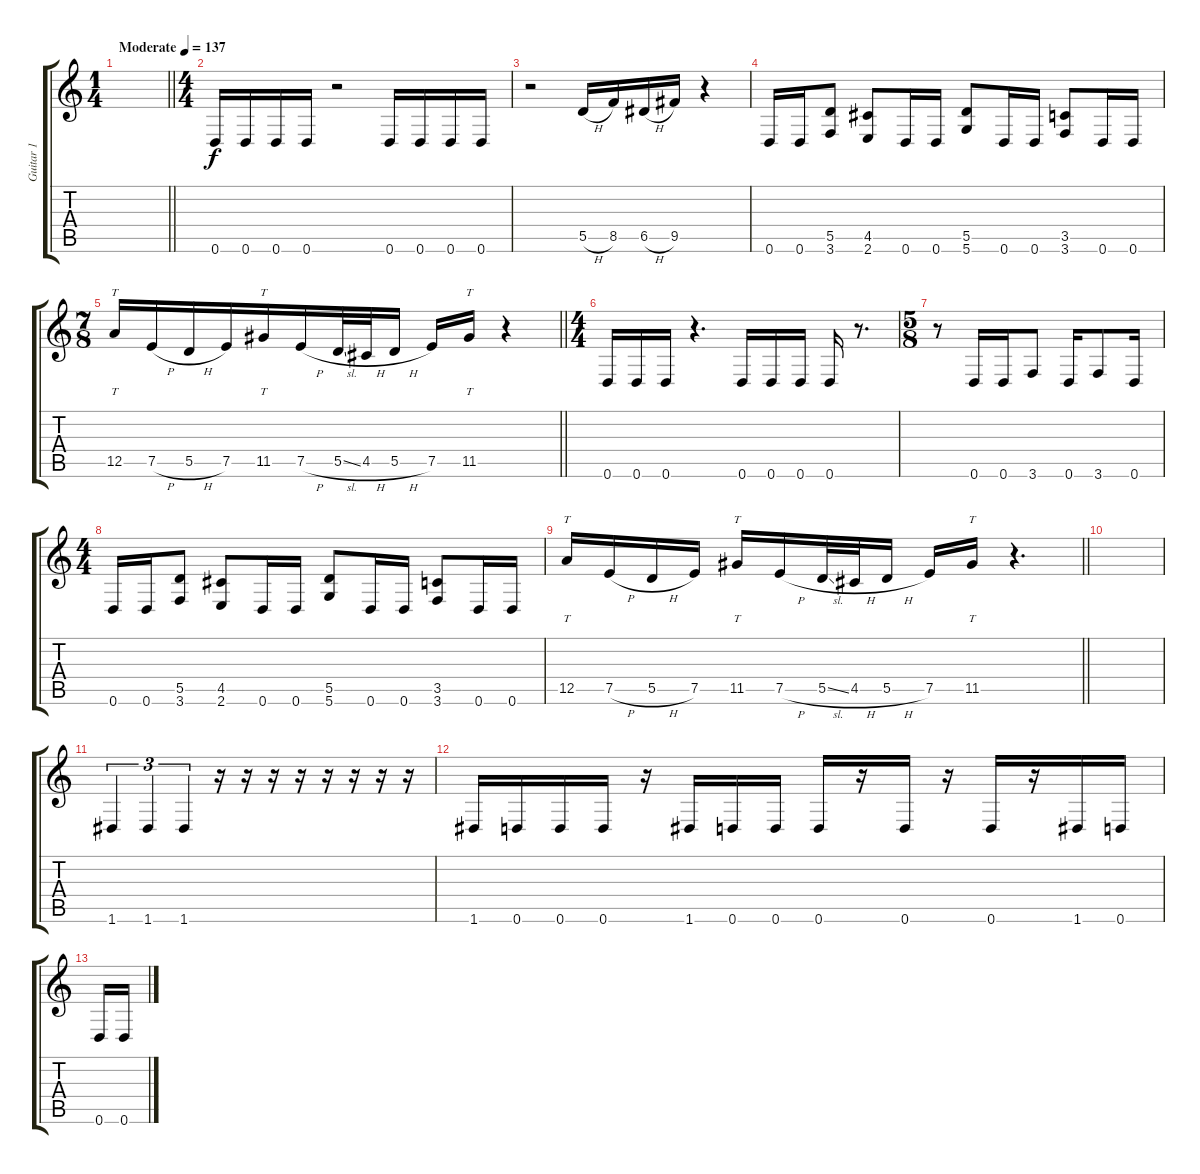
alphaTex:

\track ("Guitar 1" "Guitar 1") {instrument distortionguitar}
\staff {score tabs}
\tuning (E4 B3 G3 D3 A2 D2) {hide}
\ts (1 4)
\tempo (137 "Moderate")
\clef g2
\barLineRight lightlight
\ks c
|
\ts (4 4)
0.6.16 0.6.16 0.6.16 0.6.16 r.2 0.6.16 0.6.16 0.6.16 0.6.16 |
r.2 5.5{h}.16 8.5.16 6.5{h}.16 9.5.16 r.4 |
0.6.16 0.6.16 (5.5 3.6).8 (4.5 2.6).8 0.6.16 0.6.16 (5.5 5.6).8 0.6.16 0.6.16 (3.5 3.6).8 0.6.16 0.6.16 |
\ts (7 8)
\barLineRight lightlight
12.5.16{tt} 7.5{h}.16 5.5{h}.16 7.5.16 11.5.16{tt} 7.5{h}.16 5.5{sl}.32 4.5{h}.32 5.5{h}.16 7.5.16 11.5.16{tt} r.4 |
\ts (4 4)
0.6.16 0.6.16 0.6.16 r.4{d} 0.6.16 0.6.16 0.6.16 0.6.16 r.8{d} |
\ts (5 8)
r.8 0.6.16 0.6.16 3.6.8 0.6.16 3.6.8 0.6.16 |
\ts (4 4)
0.6.16 0.6.16 (5.5 3.6).8 (4.5 2.6).8 0.6.16 0.6.16 (5.5 5.6).8 0.6.16 0.6.16 (3.5 3.6).8 0.6.16 0.6.16 |
\barLineRight lightlight
12.5.16{tt} 7.5{h}.16 5.5{h}.16 7.5.16 11.5.16{tt} 7.5{h}.16 5.5{sl}.32 4.5{h}.32 5.5{h}.16 7.5.16 11.5.16{tt} r.4{d} |
|
1.6.4{tu (3 2)} 1.6.4{tu (3 2)} 1.6.4{tu (3 2)} r.16 r.16 r.16 r.16 r.16 r.16 r.16 r.16 |
1.6.16 0.6.16 0.6.16 0.6.16 r.16 1.6.16 0.6.16 0.6.16 0.6.16 r.16 0.6.16 r.16 0.6.16 r.16 1.6.16 0.6.16 |
0.6.16 0.6.16
